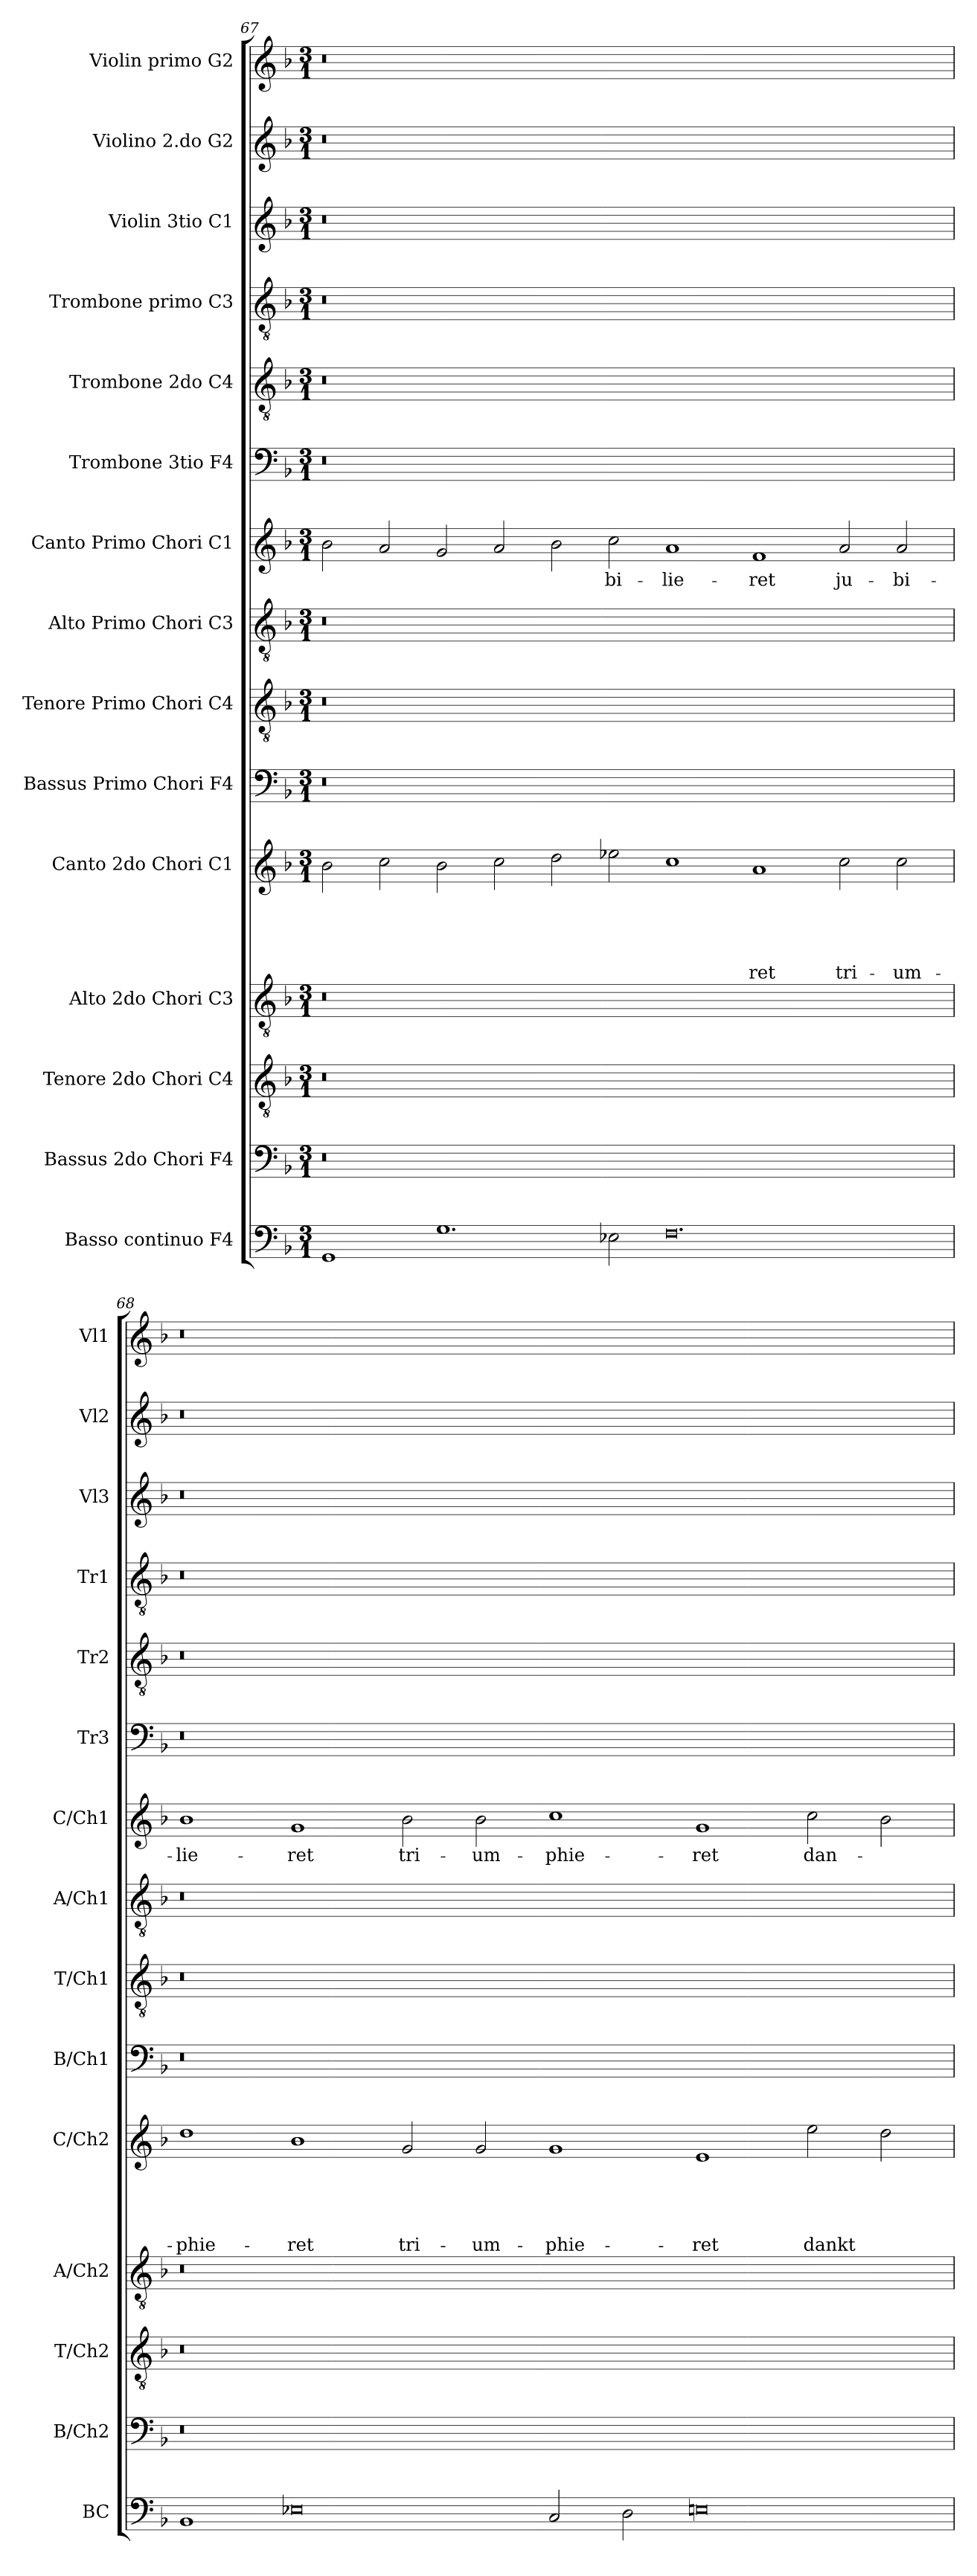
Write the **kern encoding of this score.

**kern	**kern	**kern	**kern	**kern	**text	**text	**text	**text	**text	**kern	**kern	**kern	**kern	**text	**kern	**kern	**kern	**kern	**kern	**kern
*part15	*part14	*part13	*part12	*part11	*part11	*part11	*part11	*part11	*part11	*part10	*part9	*part8	*part7	*part7	*part6	*part5	*part4	*part3	*part2	*part1
*staff15	*staff14	*staff13	*staff12	*staff11	*staff11	*staff11	*staff11	*staff11	*staff11	*staff10	*staff9	*staff8	*staff7	*staff7	*staff6	*staff5	*staff4	*staff3	*staff2	*staff1
*I"Basso continuo F4	*I"Bassus  2do Chori F4	*I"Tenore 2do Chori C4	*I"Alto 2do Chori C3	*I"Canto 2do Chori C1	*	*	*	*	*	*I"Bassus Primo Chori F4	*I"Tenore Primo Chori C4	*I"Alto Primo Chori C3	*I"Canto Primo Chori C1	*	*I"Trombone 3tio F4	*I"Trombone 2do C4	*I"Trombone primo C3	*I"Violin 3tio C1	*I"Violino 2.do G2	*I"Violin primo G2
*I'BC	*I'B/Ch2	*I'T/Ch2	*I'A/Ch2	*I'C/Ch2	*	*	*	*	*	*I'B/Ch1	*I'T/Ch1	*I'A/Ch1	*I'C/Ch1	*	*I'Tr3	*I'Tr2	*I'Tr1	*I'Vl3	*I'Vl2	*I'Vl1
!!LO:PB:g=z
*clefF4	*clefF4	*clefGv2	*clefGv2	*clefG2	*	*	*	*	*	*clefF4	*clefGv2	*clefGv2	*clefG2	*	*clefF4	*clefGv2	*clefGv2	*clefG2	*clefG2	*clefG2
*k[b-]	*k[b-]	*k[b-]	*k[b-]	*k[b-]	*	*	*	*	*	*k[b-]	*k[b-]	*k[b-]	*k[b-]	*	*k[b-]	*k[b-]	*k[b-]	*k[b-]	*k[b-]	*k[b-]
*F:	*F:	*F:	*F:	*F:	*	*	*	*	*	*F:	*F:	*F:	*F:	*	*F:	*F:	*F:	*F:	*F:	*F:
*M3/1	*M3/1	*M3/1	*M3/1	*M3/1	*	*	*	*	*	*M3/1	*M3/1	*M3/1	*M3/1	*	*M3/1	*M3/1	*M3/1	*M3/1	*M3/1	*M3/1
=67	=67	=67	=67	=67	=67	=67	=67	=67	=67	=67	=67	=67	=67	=67	=67	=67	=67	=67	=67	=67
1GG	0.r	0.r	0.r	2b-\	.	.	.	.	.	0.r	0.r	0.r	2b-\	.	0.r	0.r	0.r	0.r	0.r	0.r
.	.	.	.	2cc\	.	.	.	.	.	.	.	.	2a/	.	.	.	.	.	.	.
1.G	.	.	.	2b-\	.	.	.	.	.	.	.	.	2g/	.	.	.	.	.	.	.
.	.	.	.	2cc\	.	.	.	.	.	.	.	.	2a/	.	.	.	.	.	.	.
.	.	.	.	2dd\	.	.	.	.	.	.	.	.	2b-\	.	.	.	.	.	.	.
!	!	!	!	!	!	!	!	!	!	!	!	!	!	!LO:LY:b	!	!	!	!	!	!
2E-X\	.	.	.	2ee-X\	.	.	.	.	.	.	.	.	2cc\	-bi-	.	.	.	.	.	.
!	!	!	!	!	!	!	!	!	!	!	!	!	!	!LO:LY:b	!	!	!	!	!	!
0.F	0.ryy	0.ryy	0.ryy	1cc	.	.	.	.	.	0.ryy	0.ryy	0.ryy	1a	-lie-	0.ryy	0.ryy	0.ryy	0.ryy	0.ryy	0.ryy
!	!	!	!	!	!	!	!	!	!LO:LY:b	!	!	!	!	!LO:LY:b	!	!	!	!	!	!
.	.	.	.	1a	.	.	.	.	-ret	.	.	.	1f	-ret	.	.	.	.	.	.
!	!	!	!	!	!	!	!	!	!LO:LY:b	!	!	!	!	!LO:LY:b	!	!	!	!	!	!
.	.	.	.	2cc\	.	.	.	.	tri-	.	.	.	2a/	ju-	.	.	.	.	.	.
!	!	!	!	!	!	!	!	!	!LO:LY:b	!	!	!	!	!LO:LY:b	!	!	!	!	!	!
.	.	.	.	2cc\	.	.	.	.	-um-	.	.	.	2a/	-bi-	.	.	.	.	.	.
=68	=68	=68	=68	=68	=68	=68	=68	=68	=68	=68	=68	=68	=68	=68	=68	=68	=68	=68	=68	=68
!	!	!	!	!	!	!	!	!	!LO:LY:b	!	!	!	!	!LO:LY:b	!	!	!	!	!	!
1BB-	0.r	0.r	0.r	1dd	.	.	.	.	-phie-	0.r	0.r	0.r	1b-	-lie-	0.r	0.r	0.r	0.r	0.r	0.r
!	!	!	!	!	!	!	!	!	!LO:LY:b	!	!	!	!	!LO:LY:b	!	!	!	!	!	!
0E-X	.	.	.	1b-	.	.	.	.	-ret	.	.	.	1g	-ret	.	.	.	.	.	.
!	!	!	!	!	!	!	!	!	!LO:LY:b	!	!	!	!	!LO:LY:b	!	!	!	!	!	!
.	.	.	.	2g/	.	.	.	.	tri-	.	.	.	2b-\	tri-	.	.	.	.	.	.
!	!	!	!	!	!	!	!	!	!LO:LY:b	!	!	!	!	!LO:LY:b	!	!	!	!	!	!
.	.	.	.	2g/	.	.	.	.	-um-	.	.	.	2b-\	-um-	.	.	.	.	.	.
!	!	!	!	!	!	!	!	!	!LO:LY:b	!	!	!	!	!LO:LY:b	!	!	!	!	!	!
2C/	0.ryy	0.ryy	0.ryy	1g	.	.	.	.	-phie-	0.ryy	0.ryy	0.ryy	1cc	-phie-	0.ryy	0.ryy	0.ryy	0.ryy	0.ryy	0.ryy
2D\	.	.	.	.	.	.	.	.	.	.	.	.	.	.	.	.	.	.	.	.
!	!	!	!	!	!	!	!	!	!LO:LY:b	!	!	!	!	!LO:LY:b	!	!	!	!	!	!
0En	.	.	.	1e	.	.	.	.	-ret	.	.	.	1g	-ret	.	.	.	.	.	.
!	!	!	!	!	!	!	!	!	!LO:LY:b	!	!	!	!	!LO:LY:b	!	!	!	!	!	!
.	.	.	.	2ee\	.	.	.	.	dankt	.	.	.	2cc\	dan-	.	.	.	.	.	.
.	.	.	.	2dd\	.	.	.	.	.	.	.	.	2b-\	.	.	.	.	.	.	.
=	=	=	=	=	=	=	=	=	=	=	=	=	=	=	=	=	=	=	=	=
*-	*-	*-	*-	*-	*-	*-	*-	*-	*-	*-	*-	*-	*-	*-	*-	*-	*-	*-	*-	*-
